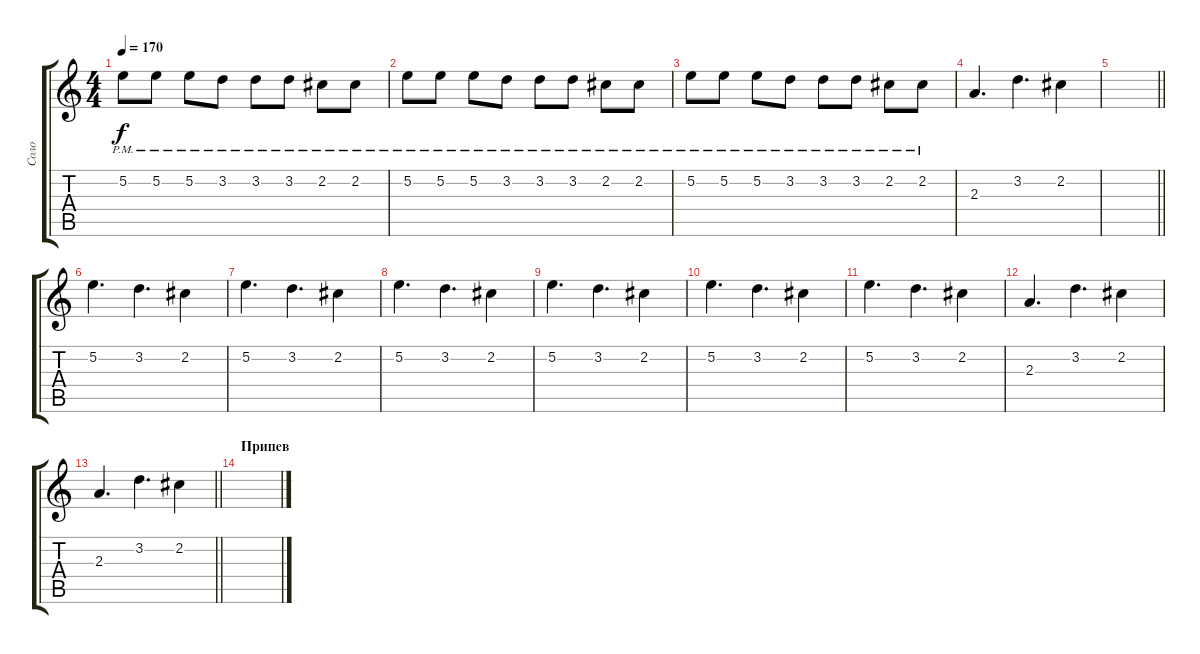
\track ("Соло" "Соло") {instrument overdrivenguitar}
\staff {score tabs}
\tuning (E4 B3 G3 D3 A2 E2) {hide}
\ts (4 4)
\tempo 170
\clef g2
\ks c
5.2{pm}.8{dy f} 5.2{pm}.8 5.2{pm}.8 3.2{pm}.8 3.2{pm}.8 3.2{pm}.8 2.2{pm}.8 2.2{pm}.8 |
5.2{pm}.8 5.2{pm}.8 5.2{pm}.8 3.2{pm}.8 3.2{pm}.8 3.2{pm}.8 2.2{pm}.8 2.2{pm}.8 |
5.2{pm}.8 5.2{pm}.8 5.2{pm}.8 3.2{pm}.8 3.2{pm}.8 3.2{pm}.8 2.2{pm}.8 2.2{pm}.8 |
2.3.4{d} 3.2.4{d} 2.2.4 |
\barLineRight lightlight
|
5.2.4{d} 3.2.4{d} 2.2.4 |
5.2.4{d} 3.2.4{d} 2.2.4 |
5.2.4{d} 3.2.4{d} 2.2.4 |
5.2.4{d} 3.2.4{d} 2.2.4 |
5.2.4{d} 3.2.4{d} 2.2.4 |
5.2.4{d} 3.2.4{d} 2.2.4 |
2.3.4{d} 3.2.4{d} 2.2.4 |
\barLineRight lightlight
2.3.4{d} 3.2.4{d} 2.2.4 |
\section ("" "Припев")
